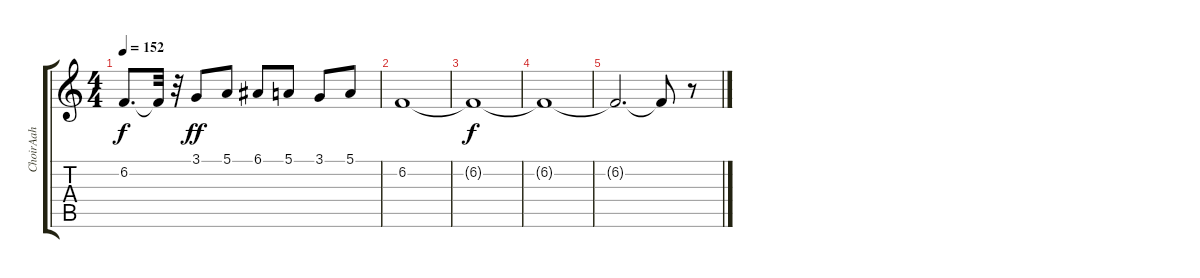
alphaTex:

\track ("ChoirAah" "ChoirAah") {instrument choiraahs}
\staff {score tabs}
\tuning (E4 B3 G3 D3 A2 E2) {hide}
\ts (4 4)
\tempo 152
\clef g2
\ks c
6.2{t}.8{d dy f} 6.2{t}.32 r.32 3.1.8{dy ff} 5.1.8 6.1.8 5.1.8 3.1.8 5.1.8 |
6.2.1 |
6.2{t}.1{dy f} |
6.2{t}.1 |
6.2{t}.2{d} 6.2{t}.8 r.8
